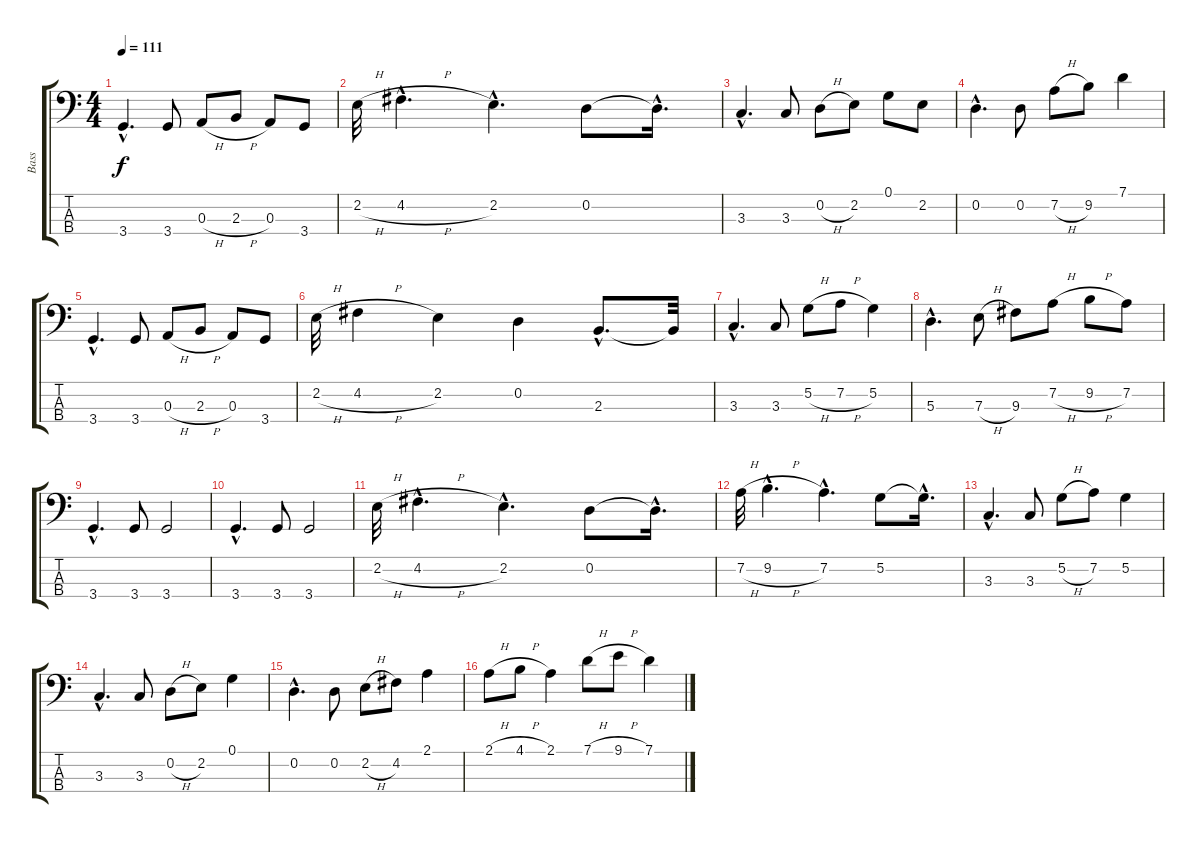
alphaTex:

\track ("Bass" "Bass") {instrument electricbassfinger}
\staff {score tabs}
\tuning (G2 D2 A1 E1) {hide}
\ts (4 4)
\tempo 111
\clef f4
\ks c
3.4{hac}.4{d dy f} 3.4.8 0.3{h}.8 2.3{h}.8 0.3.8 3.4.8 |
2.2{h}.32 4.2{h hac}.4{d} 2.2{hac}.4{d} 0.2.8 0.2{hac t}.16{d} |
3.3{hac}.4{d} 3.3.8 0.2{h}.8 2.2.8 0.1.8 2.2.8 |
0.2{hac}.4{d} 0.2.8 7.2{h}.8 9.2.8 7.1.4 |
3.4{hac}.4{d} 3.4.8 0.3{h}.8 2.3{h}.8 0.3.8 3.4.8 |
2.2{h}.32 4.2{h}.4 2.2.4 0.2.4 2.3{hac}.8{d} 2.3{t}.32 |
3.3{hac}.4{d} 3.3.8 5.2{h}.8 7.2{h}.8 5.2.4 |
5.3{hac}.4{d} 7.3{h}.8 9.3.8 7.2{h}.8 9.2{h}.8 7.2.8 |
3.4{hac}.4{d} 3.4.8 3.4.2 |
3.4{hac}.4{d} 3.4.8 3.4.2 |
2.2{h}.32 4.2{h hac}.4{d} 2.2{hac}.4{d} 0.2.8 0.2{hac t}.16{d} |
7.2{h}.32 9.2{h hac}.4{d} 7.2{hac}.4{d} 5.2.8 5.2{hac t}.16{d} |
3.3{hac}.4{d} 3.3.8 5.2{h}.8 7.2.8 5.2.4 |
3.3{hac}.4{d} 3.3.8 0.2{h}.8 2.2.8 0.1.4 |
0.2{hac}.4{d} 0.2.8 2.2{h}.8 4.2.8 2.1.4 |
2.1{h}.8 4.1{h}.8 2.1.4 7.1{h}.8 9.1{h}.8 7.1.4
